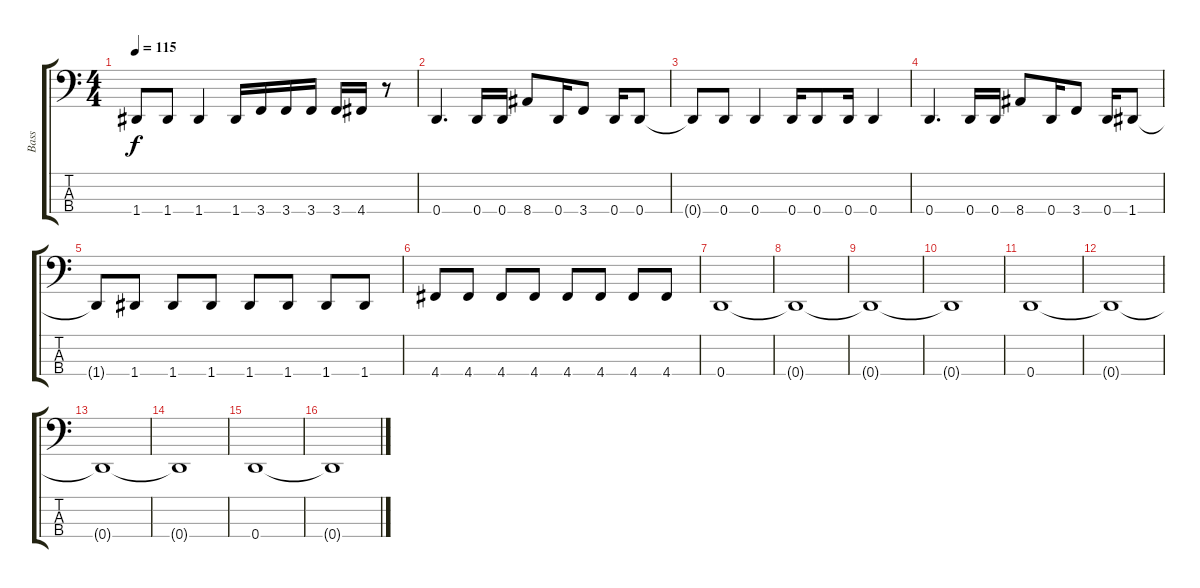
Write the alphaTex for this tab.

\track ("Bass" "Bass") {instrument electricbasspick}
\staff {score tabs}
\tuning (G2 D2 A1 D1) {hide}
\ts (4 4)
\tempo 115
\clef f4
\ks c
1.4{t}.8{dy f} 1.4.8 1.4.4 1.4.16 3.4.16 3.4.16 3.4.16 3.4.16 4.4.16 r.8 |
0.4.4{d} 0.4.16 0.4.16 8.4.8 0.4.16 3.4.8 0.4.16 0.4.8 |
0.4{t}.8 0.4.8 0.4.4 0.4.16 0.4.8 0.4.16 0.4.4 |
0.4.4{d} 0.4.16 0.4.16 8.4.8 0.4.16 3.4.8 0.4.16 1.4.8 |
1.4{t}.8 1.4.8 1.4.8 1.4.8 1.4.8 1.4.8 1.4.8 1.4.8 |
4.4.8 4.4.8 4.4.8 4.4.8 4.4.8 4.4.8 4.4.8 4.4.8 |
0.4.1 |
0.4{t}.1 |
0.4{t}.1 |
0.4{t}.1 |
0.4.1 |
0.4{t}.1 |
0.4{t}.1 |
0.4{t}.1 |
0.4.1 |
0.4{t}.1
